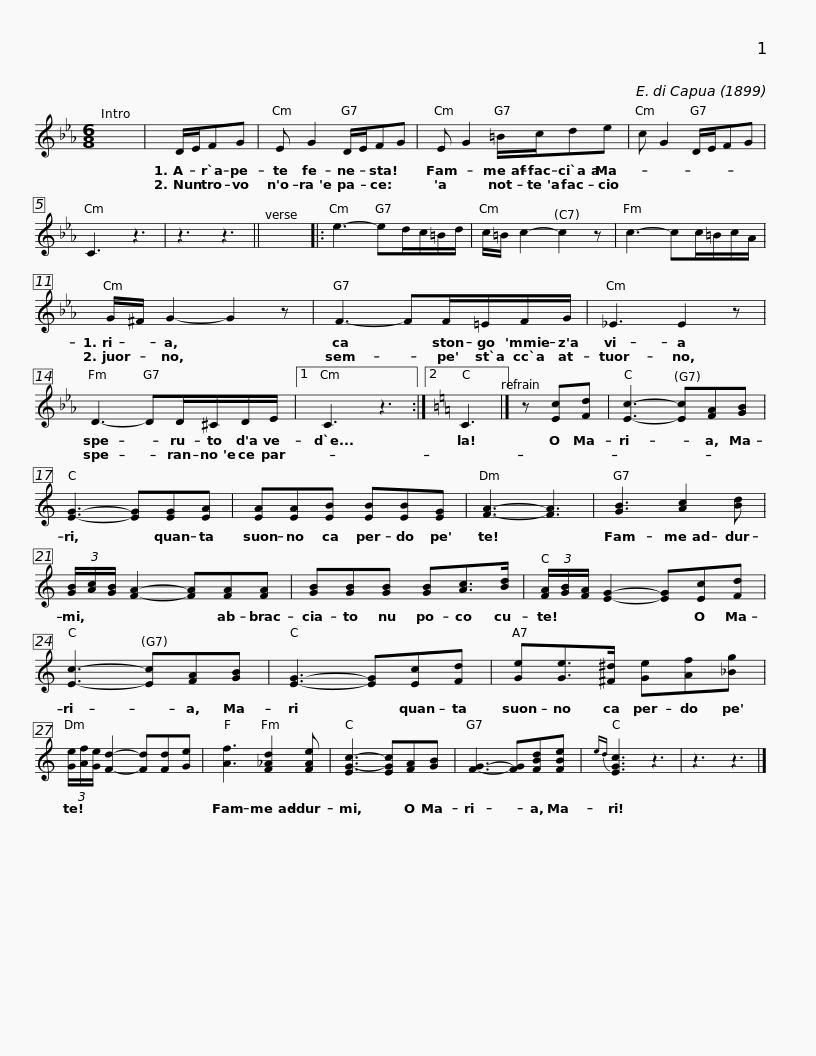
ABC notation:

X:1
L:1/8
M:6/8
I:linebreak $
K:Cmin
V:1 treble
V:1
 x6 | D/E/FG | E G2 D/E/FG | E G2 =B/c/de | c G2 D/E/FG | %5
 C3 z3 | z3 z3 ||$ x6 |: e3- ed/c/=B/d/ | c/=B/ c2- c2 z | %10
 c3- cc/=B/c/A/ | G/^F/ G2- G2 z | F3- FF/=E/F/G/ |$ _E3 E2 z | D3- DD/^C/D/E/ |1 %15
 C3 z3 :|2[K:C] C3 |] z [Ec][Fd] | [Ec]3- [Ec][FA][GB] | [EG]3- [EG][EG][EA] |$ %20
 [EA][EA][EB] [EB][EB][EG] | [FA]3- [FA]3 | [GB]3 [Ac]2 [Bd] | (3[GB]/[Ac]/[GB]/ [FA]2- [FA][FA][FA] | [GB][GB][GB] [GB][Ac]>[Bd] |$ %25
 (3[FA]/[GB]/[FA]/ [EG]2- [EG][Ec][Fd] | [Ec]3- [Ec][FA][GB] | [EG]3- [EG][Ec][Fd] | [Ge][Ge]>[^F^d] [Ge][Af][_Bg] | (3[Ge]/[Af]/[Ge]/ [Fd]2- [Fd][Fd][Ge] |$ %30
 [Af]3 [F_Ad]2 [FAe] | [EG-c-]3 [EGc][FA][GB] | [FG]3- [FG][FBd][FBe] |{ed} [EGc]3 z3 | z3 z3 |] %35
